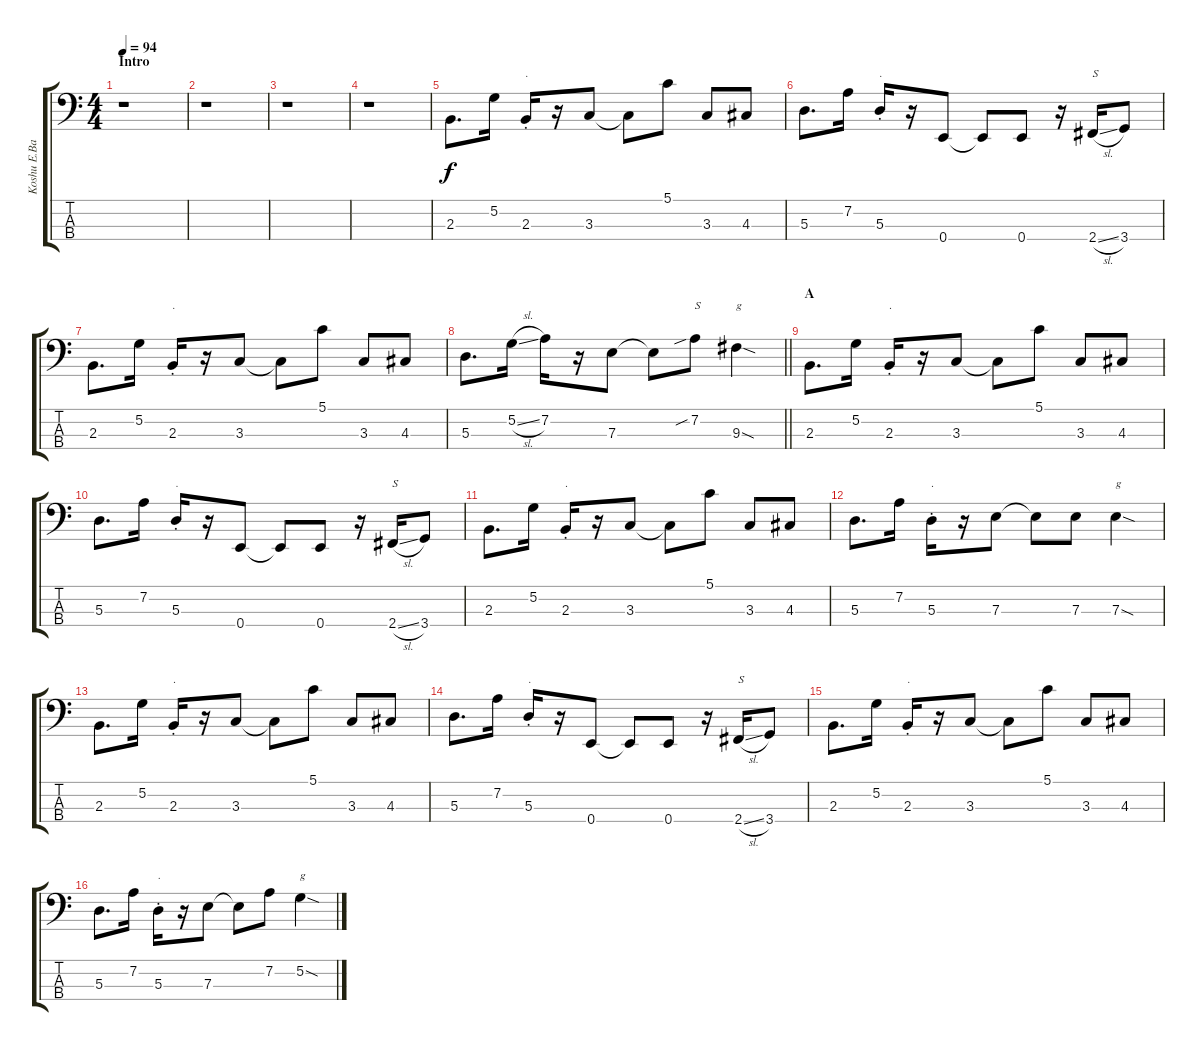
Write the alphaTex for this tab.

\track ("Koshu E.Bass" "Koshu E.Ba") {instrument electricbassfinger}
\staff {score tabs}
\tuning (G2 D2 A1 E1) {hide}
\ts (4 4)
\section ("" "Intro")
\tempo 94
\clef f4
\ks c
r.1{dy f instrument electricbassfinger} |
r.1 |
r.1 |
r.1 |
2.3.8{d} 5.2.16 2.3{st}.16{txt "."} r.16 3.3.8 3.3{t}.8 5.1.8 3.3.8 4.3.8 |
5.3.8{d} 7.2.16 5.3{st}.16{txt "."} r.16 0.4.8 0.4{t}.8 0.4.8 r.16 2.4{sl}.16{txt "S"} 3.4.8 |
2.3.8{d} 5.2.16 2.3{st}.16{txt "."} r.16 3.3.8 3.3{t}.8 5.1.8 3.3.8 4.3.8 |
\barLineRight lightlight
5.3.8{d} 5.2{sl}.16 7.2.16 r.16 7.3.8 7.3{t}.8 7.2{sib}.8{txt "S"} 9.3{sod}.4{txt "g"} |
\section ("" "A")
2.3.8{d} 5.2.16 2.3{st}.16{txt "."} r.16 3.3.8 3.3{t}.8 5.1.8 3.3.8 4.3.8 |
5.3.8{d} 7.2.16 5.3{st}.16{txt "."} r.16 0.4.8 0.4{t}.8 0.4.8 r.16 2.4{sl}.16{txt "S"} 3.4.8 |
2.3.8{d} 5.2.16 2.3{st}.16{txt "."} r.16 3.3.8 3.3{t}.8 5.1.8 3.3.8 4.3.8 |
5.3.8{d} 7.2.16 5.3{st}.16{txt "."} r.16 7.3.8 7.3{t}.8 7.3.8 7.3{sod}.4{txt "g"} |
2.3.8{d} 5.2.16 2.3{st}.16{txt "."} r.16 3.3.8 3.3{t}.8 5.1.8 3.3.8 4.3.8 |
5.3.8{d} 7.2.16 5.3{st}.16{txt "."} r.16 0.4.8 0.4{t}.8 0.4.8 r.16 2.4{sl}.16{txt "S"} 3.4.8 |
2.3.8{d} 5.2.16 2.3{st}.16{txt "."} r.16 3.3.8 3.3{t}.8 5.1.8 3.3.8 4.3.8 |
5.3.8{d} 7.2.16 5.3{st}.16{txt "."} r.16 7.3.8 7.3{t}.8 7.2.8 5.2{sod}.4{txt "g"}
